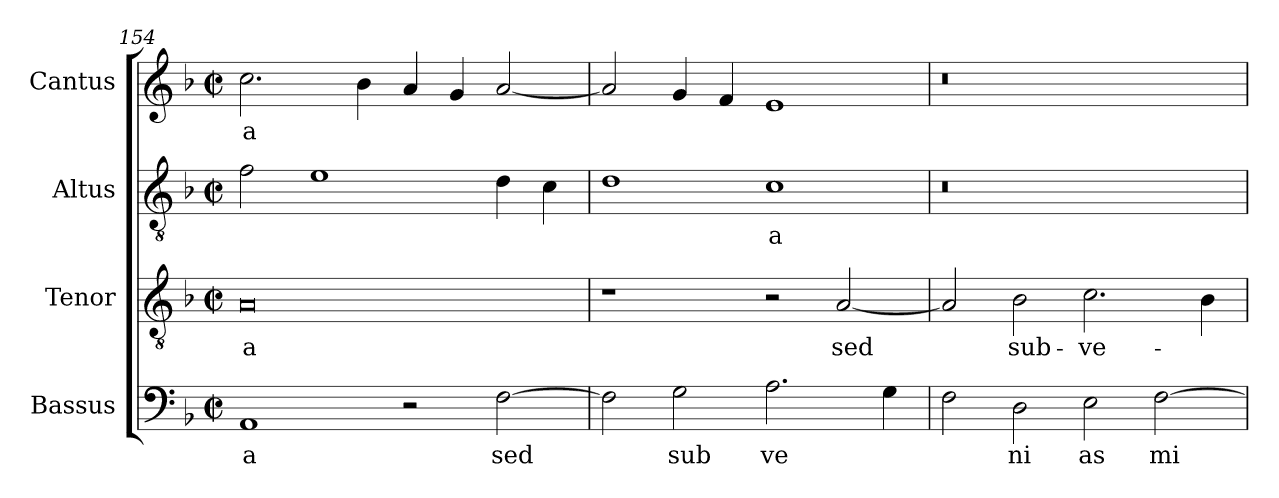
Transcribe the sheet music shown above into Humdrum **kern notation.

**kern	**text	**kern	**text	**kern	**text	**kern	**text
*part4	*part4	*part3	*part3	*part2	*part2	*part1	*part1
*staff4	*staff4	*staff3	*staff3	*staff2	*staff2	*staff1	*staff1
*I"Bassus	*	*I"Tenor	*	*I"Altus	*	*I"Cantus	*
*clefF4	*	*clefGv2	*	*clefGv2	*	*clefG2	*
*k[b-]	*	*k[b-]	*	*k[b-]	*	*k[b-]	*
*F:	*	*F:	*	*F:	*	*F:	*
*M2/2	*	*M2/2	*	*M2/2	*	*M2/2	*
*met(c|)	*	*met(c|)	*	*met(c|)	*	*met(c|)	*
=154	=154	=154	=154	=154	=154	=154	=154
!	!LO:LY:b:cj	!	!LO:LY:b:cj	!	!	!	!LO:LY:b:cj
1AA	a	0A	a	2f\	.	2.cc\	a
.	.	.	.	1e	.	.	.
.	.	.	.	.	.	4b-\	.
2r	.	.	.	.	.	4a/	.
.	.	.	.	.	.	4g/	.
!	!LO:LY:b	!	!	!	!	!	!
[>2F\	sed	.	.	4d\	.	[<2a/	.
.	.	.	.	4c\	.	.	.
=155	=155	=155	=155	=155	=155	=155	=155
2F\]	.	1r	.	1d	.	2a/]	.
!	!LO:LY:b:cj	!	!	!	!	!	!
2G\	sub	.	.	.	.	4g/	.
.	.	.	.	.	.	4f/	.
!	!LO:LY:b:cj	!	!	!	!LO:LY:b:cj	!	!
2.A\	ve	2r	.	1c	a	1e	.
!	!	!	!LO:LY:b	!	!	!	!
.	.	[>2A/	sed	.	.	.	.
4G\	.	.	.	.	.	.	.
!!LO:PB:g=z
=156	=156	=156	=156	=156	=156	=156	=156
2F\	.	2A/]	.	0r	.	0r	.
!	!LO:LY:b:cj	!	!LO:LY:b:cj	!	!	!	!
2D\	ni	2B-\	sub-	.	.	.	.
!	!LO:LY:b:cj	!	!LO:LY:b:cj	!	!	!	!
2E\	as	2.c\	-ve-	.	.	.	.
!	!LO:LY:b	!	!	!	!	!	!
[>2F\	mi	.	.	.	.	.	.
.	.	4B-\	.	.	.	.	.
=	=	=	=	=	=	=	=
*-	*-	*-	*-	*-	*-	*-	*-
